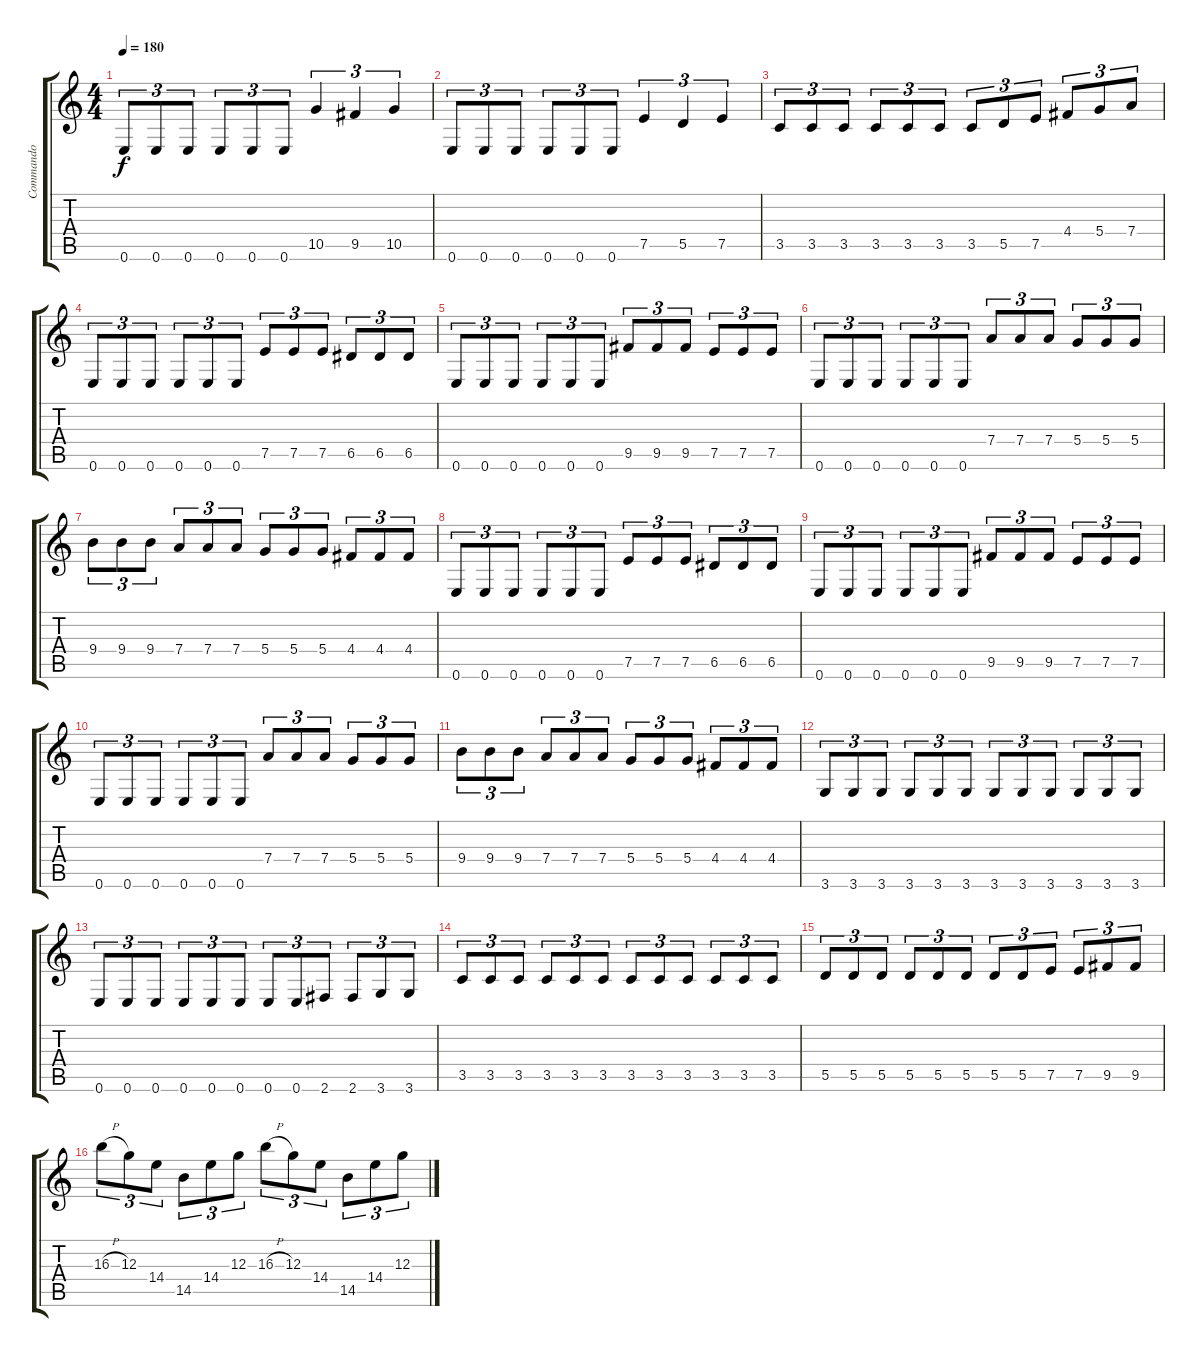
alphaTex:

\track ("Commando" "Commando") {instrument distortionguitar}
\staff {score tabs}
\tuning (E4 B3 G3 D3 A2 E2) {hide}
\ts (4 4)
\tempo 180
\clef g2
\ks c
0.6.8{tu (3 2) dy f} 0.6.8{tu (3 2)} 0.6.8{tu (3 2)} 0.6.8{tu (3 2)} 0.6.8{tu (3 2)} 0.6.8{tu (3 2)} 10.5.4{tu (3 2)} 9.5.4{tu (3 2)} 10.5.4{tu (3 2)} |
0.6.8{tu (3 2)} 0.6.8{tu (3 2)} 0.6.8{tu (3 2)} 0.6.8{tu (3 2)} 0.6.8{tu (3 2)} 0.6.8{tu (3 2)} 7.5.4{tu (3 2)} 5.5.4{tu (3 2)} 7.5.4{tu (3 2)} |
3.5.8{tu (3 2)} 3.5.8{tu (3 2)} 3.5.8{tu (3 2)} 3.5.8{tu (3 2)} 3.5.8{tu (3 2)} 3.5.8{tu (3 2)} 3.5.8{tu (3 2)} 5.5.8{tu (3 2)} 7.5.8{tu (3 2)} 4.4.8{tu (3 2)} 5.4.8{tu (3 2)} 7.4.8{tu (3 2)} |
0.6.8{tu (3 2)} 0.6.8{tu (3 2)} 0.6.8{tu (3 2)} 0.6.8{tu (3 2)} 0.6.8{tu (3 2)} 0.6.8{tu (3 2)} 7.5.8{tu (3 2)} 7.5.8{tu (3 2)} 7.5.8{tu (3 2)} 6.5.8{tu (3 2)} 6.5.8{tu (3 2)} 6.5.8{tu (3 2)} |
0.6.8{tu (3 2)} 0.6.8{tu (3 2)} 0.6.8{tu (3 2)} 0.6.8{tu (3 2)} 0.6.8{tu (3 2)} 0.6.8{tu (3 2)} 9.5.8{tu (3 2)} 9.5.8{tu (3 2)} 9.5.8{tu (3 2)} 7.5.8{tu (3 2)} 7.5.8{tu (3 2)} 7.5.8{tu (3 2)} |
0.6.8{tu (3 2)} 0.6.8{tu (3 2)} 0.6.8{tu (3 2)} 0.6.8{tu (3 2)} 0.6.8{tu (3 2)} 0.6.8{tu (3 2)} 7.4.8{tu (3 2)} 7.4.8{tu (3 2)} 7.4.8{tu (3 2)} 5.4.8{tu (3 2)} 5.4.8{tu (3 2)} 5.4.8{tu (3 2)} |
9.4.8{tu (3 2)} 9.4.8{tu (3 2)} 9.4.8{tu (3 2)} 7.4.8{tu (3 2)} 7.4.8{tu (3 2)} 7.4.8{tu (3 2)} 5.4.8{tu (3 2)} 5.4.8{tu (3 2)} 5.4.8{tu (3 2)} 4.4.8{tu (3 2)} 4.4.8{tu (3 2)} 4.4.8{tu (3 2)} |
0.6.8{tu (3 2)} 0.6.8{tu (3 2)} 0.6.8{tu (3 2)} 0.6.8{tu (3 2)} 0.6.8{tu (3 2)} 0.6.8{tu (3 2)} 7.5.8{tu (3 2)} 7.5.8{tu (3 2)} 7.5.8{tu (3 2)} 6.5.8{tu (3 2)} 6.5.8{tu (3 2)} 6.5.8{tu (3 2)} |
0.6.8{tu (3 2)} 0.6.8{tu (3 2)} 0.6.8{tu (3 2)} 0.6.8{tu (3 2)} 0.6.8{tu (3 2)} 0.6.8{tu (3 2)} 9.5.8{tu (3 2)} 9.5.8{tu (3 2)} 9.5.8{tu (3 2)} 7.5.8{tu (3 2)} 7.5.8{tu (3 2)} 7.5.8{tu (3 2)} |
0.6.8{tu (3 2)} 0.6.8{tu (3 2)} 0.6.8{tu (3 2)} 0.6.8{tu (3 2)} 0.6.8{tu (3 2)} 0.6.8{tu (3 2)} 7.4.8{tu (3 2)} 7.4.8{tu (3 2)} 7.4.8{tu (3 2)} 5.4.8{tu (3 2)} 5.4.8{tu (3 2)} 5.4.8{tu (3 2)} |
9.4.8{tu (3 2)} 9.4.8{tu (3 2)} 9.4.8{tu (3 2)} 7.4.8{tu (3 2)} 7.4.8{tu (3 2)} 7.4.8{tu (3 2)} 5.4.8{tu (3 2)} 5.4.8{tu (3 2)} 5.4.8{tu (3 2)} 4.4.8{tu (3 2)} 4.4.8{tu (3 2)} 4.4.8{tu (3 2)} |
3.6.8{tu (3 2)} 3.6.8{tu (3 2)} 3.6.8{tu (3 2)} 3.6.8{tu (3 2)} 3.6.8{tu (3 2)} 3.6.8{tu (3 2)} 3.6.8{tu (3 2)} 3.6.8{tu (3 2)} 3.6.8{tu (3 2)} 3.6.8{tu (3 2)} 3.6.8{tu (3 2)} 3.6.8{tu (3 2)} |
0.6.8{tu (3 2)} 0.6.8{tu (3 2)} 0.6.8{tu (3 2)} 0.6.8{tu (3 2)} 0.6.8{tu (3 2)} 0.6.8{tu (3 2)} 0.6.8{tu (3 2)} 0.6.8{tu (3 2)} 2.6.8{tu (3 2)} 2.6.8{tu (3 2)} 3.6.8{tu (3 2)} 3.6.8{tu (3 2)} |
3.5.8{tu (3 2)} 3.5.8{tu (3 2)} 3.5.8{tu (3 2)} 3.5.8{tu (3 2)} 3.5.8{tu (3 2)} 3.5.8{tu (3 2)} 3.5.8{tu (3 2)} 3.5.8{tu (3 2)} 3.5.8{tu (3 2)} 3.5.8{tu (3 2)} 3.5.8{tu (3 2)} 3.5.8{tu (3 2)} |
5.5.8{tu (3 2)} 5.5.8{tu (3 2)} 5.5.8{tu (3 2)} 5.5.8{tu (3 2)} 5.5.8{tu (3 2)} 5.5.8{tu (3 2)} 5.5.8{tu (3 2)} 5.5.8{tu (3 2)} 7.5.8{tu (3 2)} 7.5.8{tu (3 2)} 9.5.8{tu (3 2)} 9.5.8{tu (3 2)} |
16.3{h}.8{tu (3 2)} 12.3.8{tu (3 2)} 14.4.8{tu (3 2)} 14.5.8{tu (3 2)} 14.4.8{tu (3 2)} 12.3.8{tu (3 2)} 16.3{h}.8{tu (3 2)} 12.3.8{tu (3 2)} 14.4.8{tu (3 2)} 14.5.8{tu (3 2)} 14.4.8{tu (3 2)} 12.3.8{tu (3 2)}
